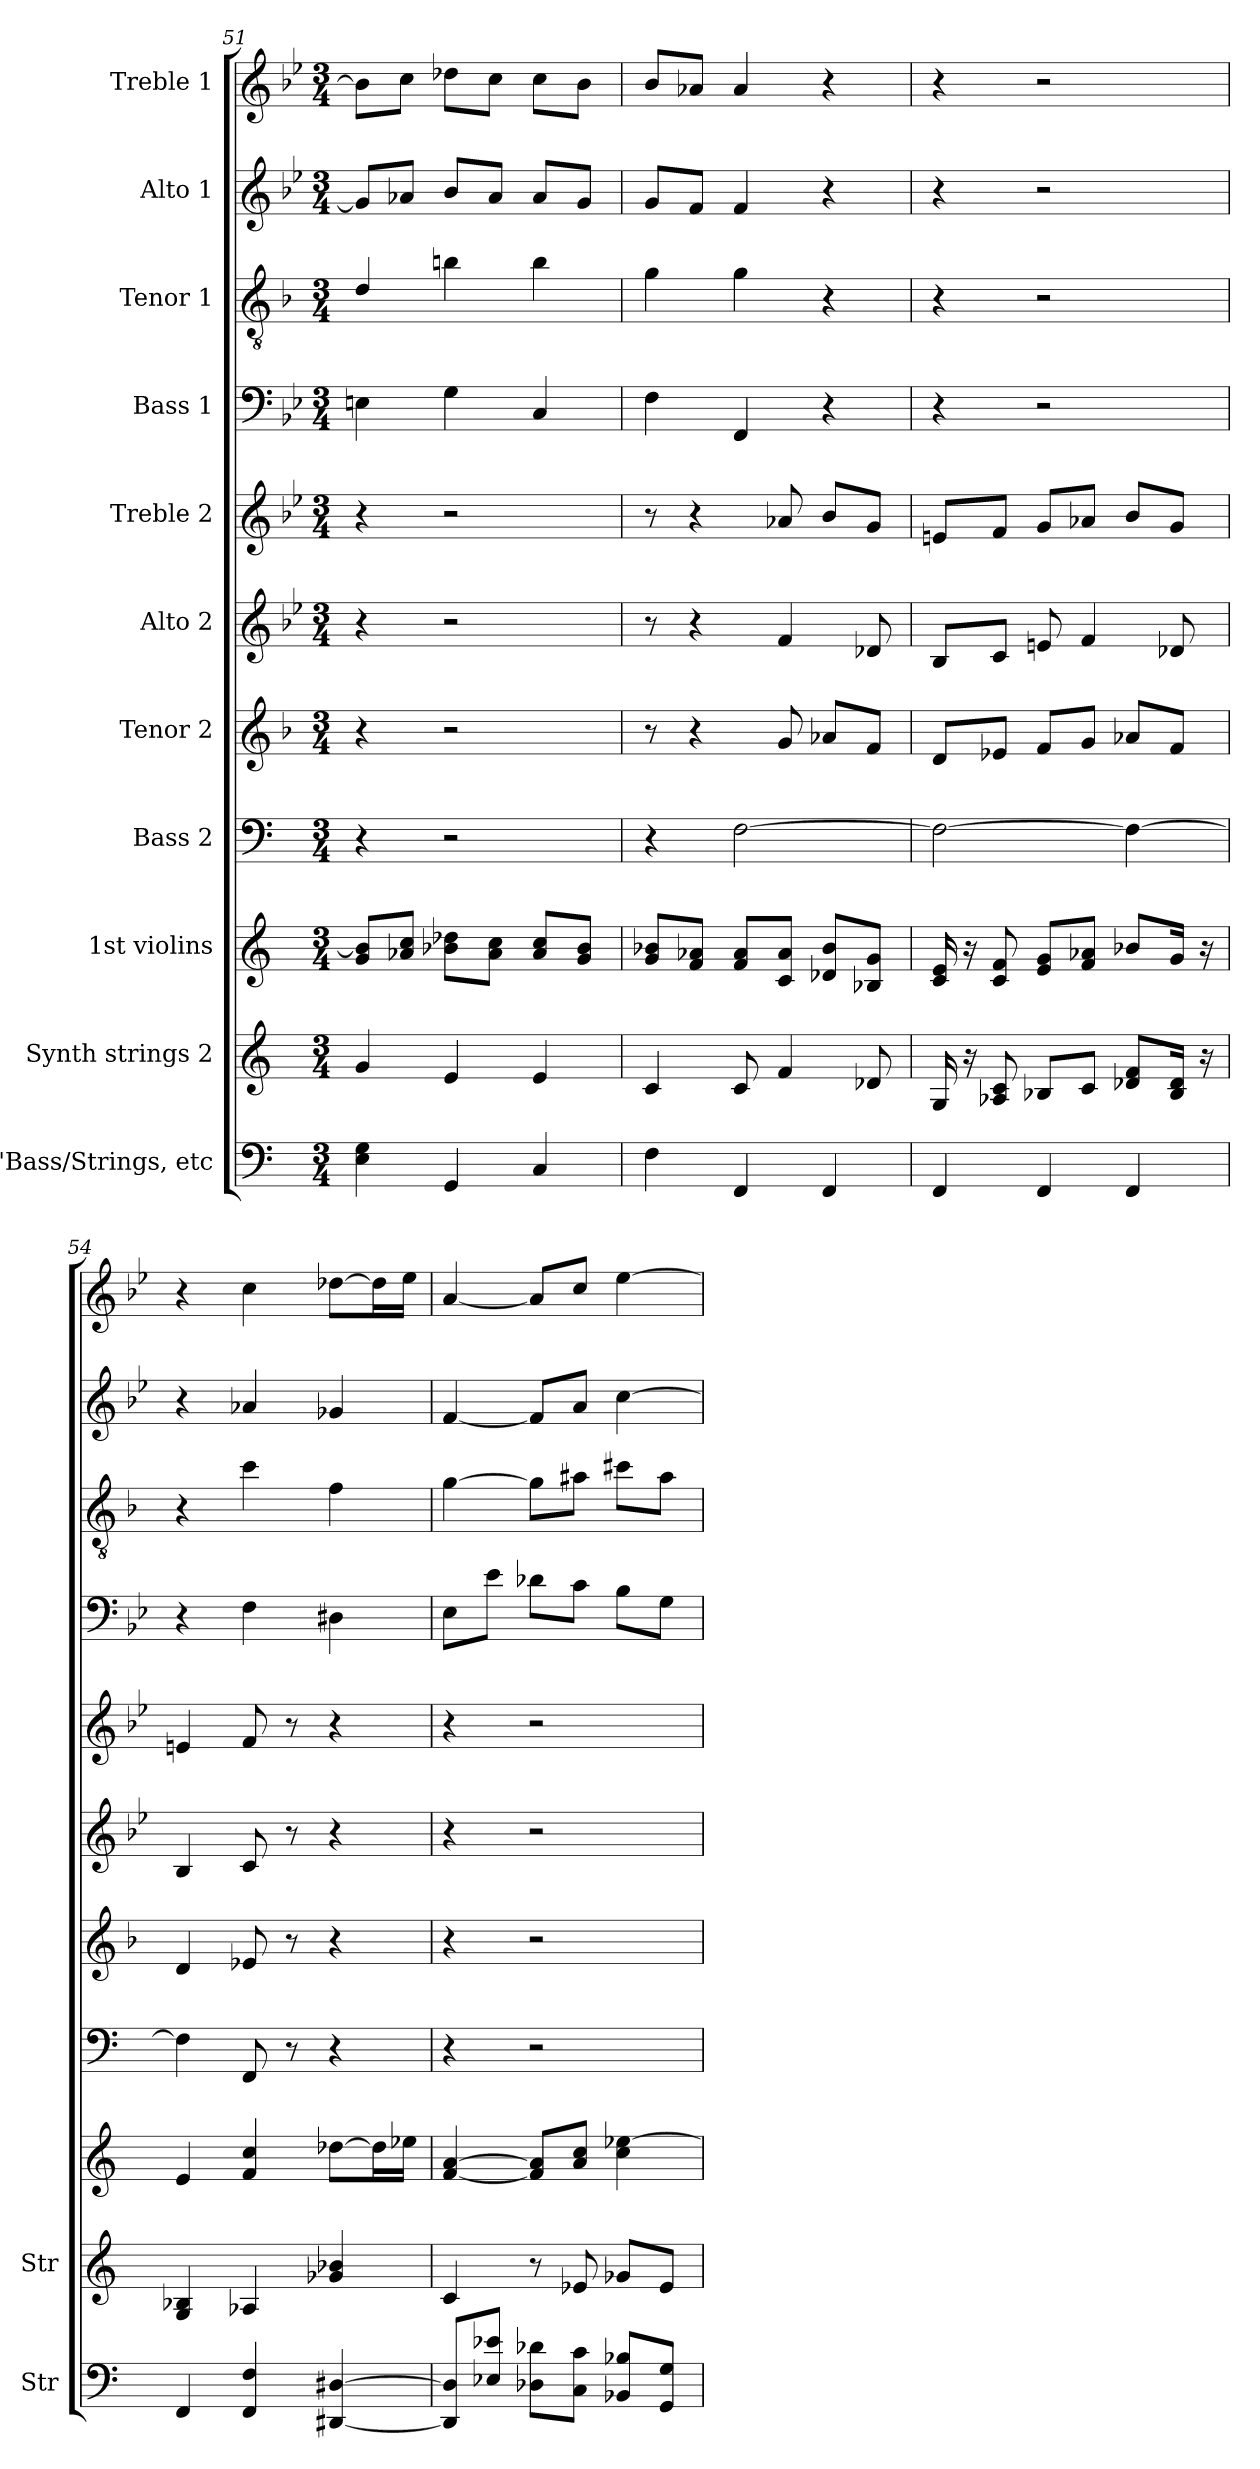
**kern	**kern	**kern	**kern	**kern	**kern	**kern	**kern	**kern	**kern	**kern
*part11	*part10	*part9	*part8	*part7	*part6	*part5	*part4	*part3	*part2	*part1
*staff11	*staff10	*staff9	*staff8	*staff7	*staff6	*staff5	*staff4	*staff3	*staff2	*staff1
*I"D'Bass/Strings, etc	*I"Synth strings 2	*I"1st violins	*I"Bass 2	*I"Tenor 2	*I"Alto 2	*I"Treble 2	*I"Bass 1	*I"Tenor 1	*I"Alto 1	*I"Treble 1
*I'Str	*I'Str	*	*	*	*	*	*	*	*	*
*clefF4	*clefG2	*clefG2	*clefF4	*clefG2	*clefG2	*clefG2	*clefF4	*clefGv2	*clefG2	*clefG2
*	*	*	*	*ITrd4c7	*	*	*	*ITrd4c7	*	*
*k[]	*k[]	*k[]	*k[]	*k[b-e-]	*k[b-e-]	*k[b-e-]	*k[b-e-]	*k[b-e-]	*k[b-e-]	*k[b-e-]
*C:	*C:	*C:	*C:	*B-:	*B-:	*B-:	*B-:	*B-:	*B-:	*B-:
*M3/4	*M3/4	*M3/4	*M3/4	*M3/4	*M3/4	*M3/4	*M3/4	*M3/4	*M3/4	*M3/4
=51	=51	=51	=51	=51	=51	=51	=51	=51	=51	=51
4E\ 4G\	4g/	8g/ 8b-/]L	4r	4r	4r	4r	4En\	4G/	8g/L]	8b-\L]
.	.	8a-X/ 8cc/J	.	.	.	.	.	.	8a-X/J	8cc\J
4GG/	4e/	8b-X\ 8dd-X\L	2r	2r	2r	2r	4G\	4en\	8b-/L	8dd-X\L
.	.	8a-\ 8cc\J	.	.	.	.	.	.	8a-/J	8cc\J
4C/	4e/	8a-/ 8cc/L	.	.	.	.	4C/	4e\	8a-/L	8cc\L
.	.	8g/ 8b-/J	.	.	.	.	.	.	8g/J	8b-\J
=52	=52	=52	=52	=52	=52	=52	=52	=52	=52	=52
4F\	4c/	8g/ 8b-X/L	4r	8r	8r	8r	4F\	4c\	8g/L	8b-/L
.	.	8f/ 8a-X/J	.	4r	4r	4r	.	.	8f/J	8a-X/J
4FF/	8c/	8f/ 8a-/L	[2F\	.	.	.	4FF/	4c\	4f/	4a-/
.	4f/	8c/ 8a-/J	.	8c/	4f/	8a-X/	.	.	.	.
4FF/	.	8d-X/ 8b-/L	.	8d-X/L	.	8b-/L	4r	4r	4r	4r
.	8d-X/	8B-X/ 8g/J	.	8B-/J	8d-X/	8g/J	.	.	.	.
!!LO:PB:g=z
=53	=53	=53	=53	=53	=53	=53	=53	=53	=53	=53
4FF/	16G/	16c/ 16e/	2F\_	8G/L	8B-/L	8en/L	4r	4r	4r	4r
.	16r	16r	.	.	.	.	.	.	.	.
.	8A-X/ 8c/	8c/ 8f/	.	8A-X/J	8c/J	8f/J	.	.	.	.
4FF/	8B-X/L	8e/ 8g/L	.	8B-/L	8en/	8g/L	2r	2r	2r	2r
.	8c/J	8f/ 8a-X/J	.	8c/J	4f/	8a-X/J	.	.	.	.
4FF/	8d-X/ 8f/L	8b-X/L	4F\_	8d-X/L	.	8b-/L	.	.	.	.
.	16B-/ 16d-/Jk	16g/Jk	.	8B-/J	8d-X/	8g/J	.	.	.	.
.	16r	16r	.	.	.	.	.	.	.	.
=54	=54	=54	=54	=54	=54	=54	=54	=54	=54	=54
4FF/	4G/ 4B-X/	4e/	4F\]	4G/	4B-/	4en/	4r	4r	4r	4r
4FF/ 4F/	4A-X/	4f/ 4cc/	8FF/	8A-X/	8c/	8f/	4F\	4f\	4a-X/	4cc\
.	.	.	8r	8r	8r	8r	.	.	.	.
[4DD#X/ [4D#X/	4g-X/ 4b-X/	[8dd-X\L	4r	4r	4r	4r	4D#X\	4B-\	4g-X/	[8dd-X\L
.	.	16dd-\L]	.	.	.	.	.	.	.	16dd-\L]
.	.	16ee-X\JJ	.	.	.	.	.	.	.	16ee-\JJ
=55	=55	=55	=55	=55	=55	=55	=55	=55	=55	=55
8DD#/] 8D#/]L	4c/	[4f/ [4a/	4r	4r	4r	4r	8E-\L	[4c\	[4f/	[4a/
8E-X/ 8e-X/J	.	.	.	.	.	.	8e-\J	.	.	.
8D-X\ 8d-X\L	8r	8f/] 8a/]L	2r	2r	2r	2r	8d-X\L	8c\L]	8f/L]	8a/L]
8C\ 8c\J	8e-X/	8a/ 8cc/J	.	.	.	.	8c\J	8d#X\J	8a/J	8cc/J
8BB-X/ 8B-X/L	8g-X/L	4cc\ [4ee-X\	.	.	.	.	8B-\L	8f#X\L	[4cc\	[4ee-\
8GG/ 8G/J	8e-/J	.	.	.	.	.	8G\J	8d#\J	.	.
=	=	=	=	=	=	=	=	=	=	=
*-	*-	*-	*-	*-	*-	*-	*-	*-	*-	*-
